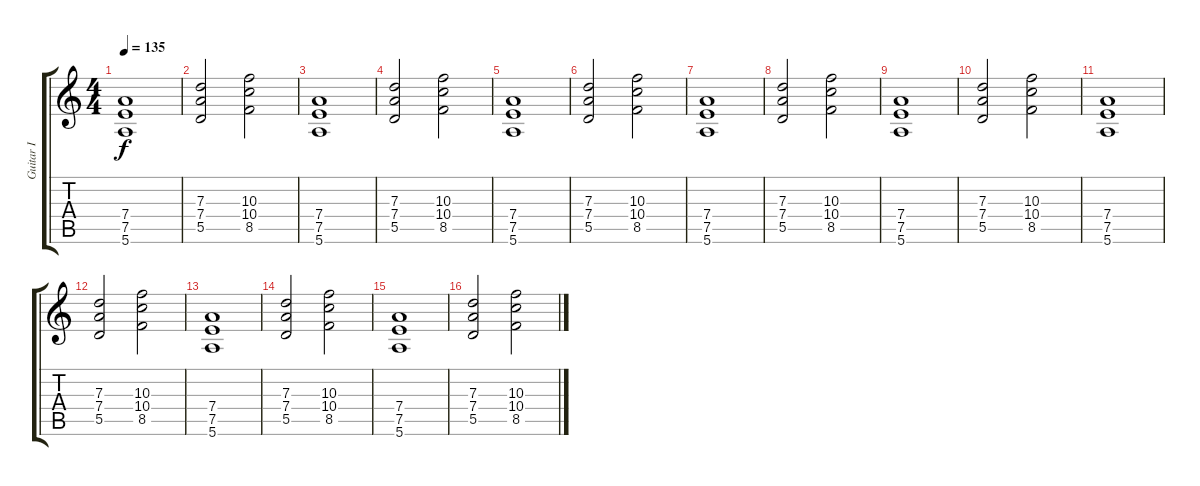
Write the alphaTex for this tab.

\track ("Guitar I" "Guitar I") {instrument distortionguitar}
\staff {score tabs}
\tuning (E4 B3 G3 D3 A2 E2) {hide}
\ts (4 4)
\tempo 135
\clef g2
\ks c
(7.4 7.5 5.6).1{dy f} |
(7.3 7.4 5.5).2 (10.3 10.4 8.5).2 |
(7.4 7.5 5.6).1 |
(7.3 7.4 5.5).2 (10.3 10.4 8.5).2 |
(7.4 7.5 5.6).1 |
(7.3 7.4 5.5).2 (10.3 10.4 8.5).2 |
(7.4 7.5 5.6).1 |
(7.3 7.4 5.5).2 (10.3 10.4 8.5).2 |
(7.4 7.5 5.6).1 |
(7.3 7.4 5.5).2 (10.3 10.4 8.5).2 |
(7.4 7.5 5.6).1 |
(7.3 7.4 5.5).2 (10.3 10.4 8.5).2 |
(7.4 7.5 5.6).1 |
(7.3 7.4 5.5).2 (10.3 10.4 8.5).2 |
(7.4 7.5 5.6).1 |
(7.3 7.4 5.5).2 (10.3 10.4 8.5).2
